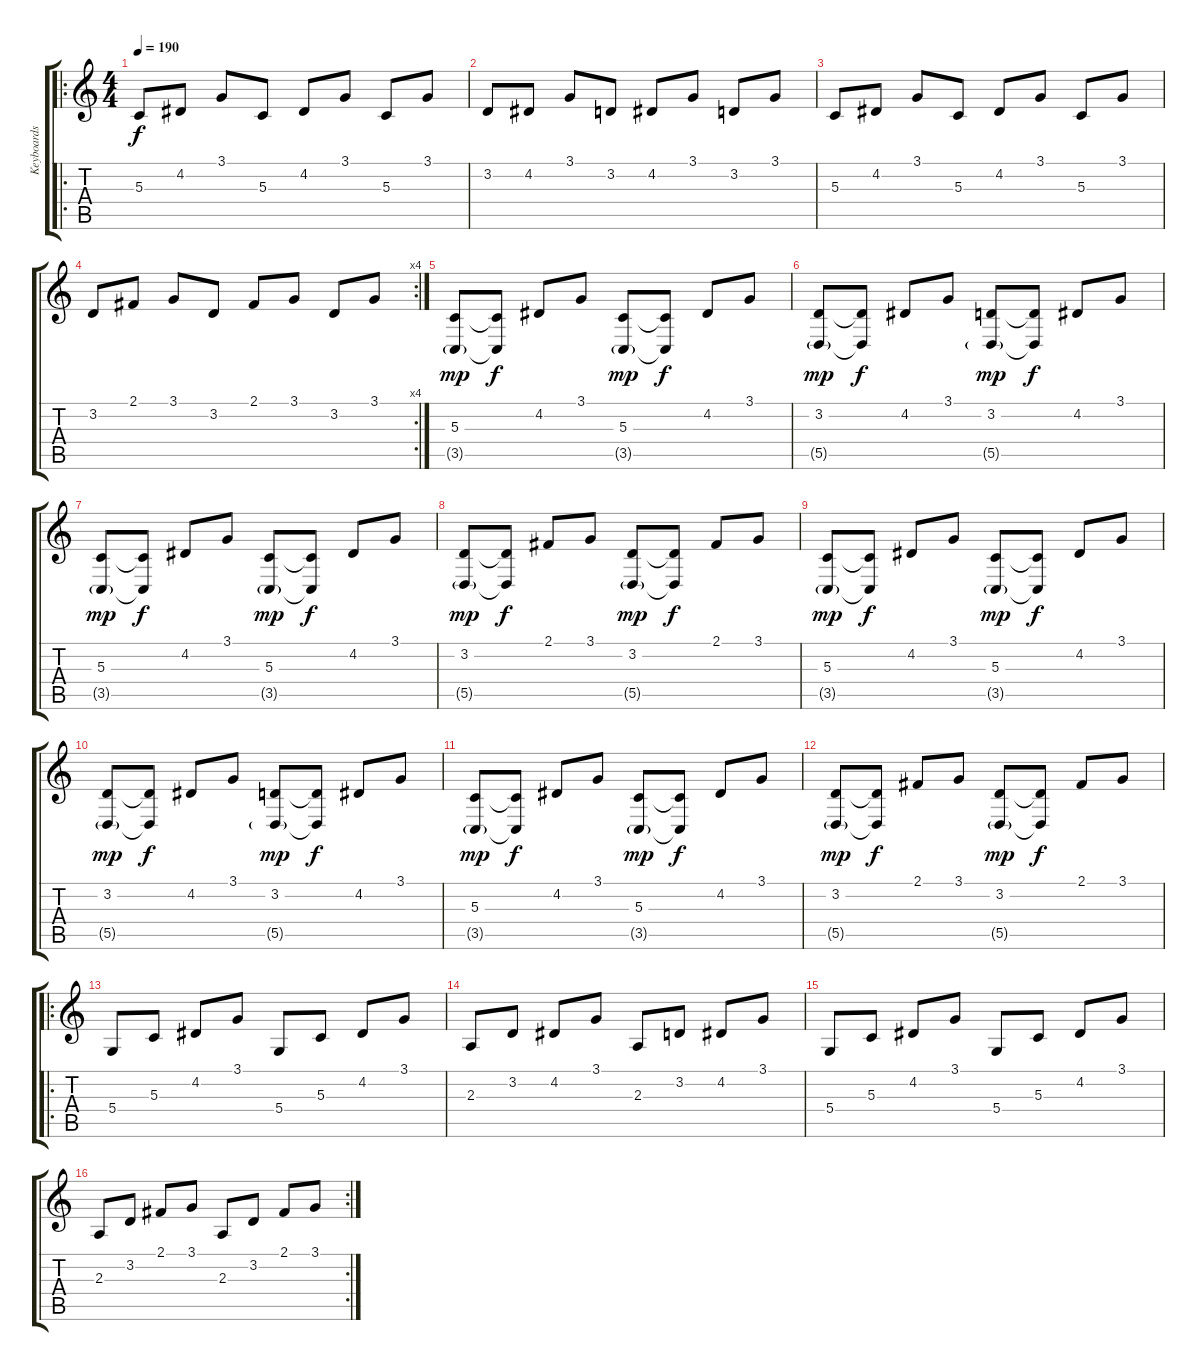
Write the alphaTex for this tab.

\track ("Keyboards 1" "Keyboards ") {instrument pad2warm}
\staff {score tabs}
\tuning (E4 B3 G3 D3 A2 E2) {hide}
\ro
\ts (4 4)
\tempo 190
\clef g2
\ks c
5.3.8{dy f instrument pad2warm} 4.2.8 3.1.8 5.3.8 4.2.8 3.1.8 5.3.8 3.1.8 |
3.2.8 4.2.8 3.1.8 3.2.8 4.2.8 3.1.8 3.2.8 3.1.8 |
5.3.8 4.2.8 3.1.8 5.3.8 4.2.8 3.1.8 5.3.8 3.1.8 |
\rc 4
3.2.8 2.1.8 3.1.8 3.2.8 2.1.8 3.1.8 3.2.8 3.1.8 |
(5.3 3.5{g}).8{dy mp instrument choiraahs} (5.3{t} 3.5{t}).8{dy f} 4.2.8 3.1.8 (5.3 3.5{g}).8{dy mp} (5.3{t} 3.5{t}).8{dy f} 4.2.8 3.1.8 |
(3.2 5.5{g}).8{dy mp} (3.2{t} 5.5{t}).8{dy f} 4.2.8 3.1.8 (3.2 5.5{g}).8{dy mp} (3.2{t} 5.5{t}).8{dy f} 4.2.8 3.1.8 |
(5.3 3.5{g}).8{dy mp} (5.3{t} 3.5{t}).8{dy f} 4.2.8 3.1.8 (5.3 3.5{g}).8{dy mp} (5.3{t} 3.5{t}).8{dy f} 4.2.8 3.1.8 |
(3.2 5.5{g}).8{dy mp} (3.2{t} 5.5{t}).8{dy f} 2.1.8 3.1.8 (3.2 5.5{g}).8{dy mp} (3.2{t} 5.5{t}).8{dy f} 2.1.8 3.1.8 |
(5.3 3.5{g}).8{dy mp instrument choiraahs} (5.3{t} 3.5{t}).8{dy f} 4.2.8 3.1.8 (5.3 3.5{g}).8{dy mp} (5.3{t} 3.5{t}).8{dy f} 4.2.8 3.1.8 |
(3.2 5.5{g}).8{dy mp} (3.2{t} 5.5{t}).8{dy f} 4.2.8 3.1.8 (3.2 5.5{g}).8{dy mp} (3.2{t} 5.5{t}).8{dy f} 4.2.8 3.1.8 |
(5.3 3.5{g}).8{dy mp} (5.3{t} 3.5{t}).8{dy f} 4.2.8 3.1.8 (5.3 3.5{g}).8{dy mp} (5.3{t} 3.5{t}).8{dy f} 4.2.8 3.1.8 |
(3.2 5.5{g}).8{dy mp} (3.2{t} 5.5{t}).8{dy f} 2.1.8 3.1.8 (3.2 5.5{g}).8{dy mp} (3.2{t} 5.5{t}).8{dy f} 2.1.8 3.1.8 |
\ro
5.4.8{instrument pad2warm} 5.3.8 4.2.8 3.1.8 5.4.8 5.3.8 4.2.8 3.1.8 |
2.3.8 3.2.8 4.2.8 3.1.8 2.3.8 3.2.8 4.2.8 3.1.8 |
5.4.8 5.3.8 4.2.8 3.1.8 5.4.8 5.3.8 4.2.8 3.1.8 |
\rc 2
2.3.8 3.2.8 2.1.8 3.1.8 2.3.8 3.2.8 2.1.8 3.1.8
